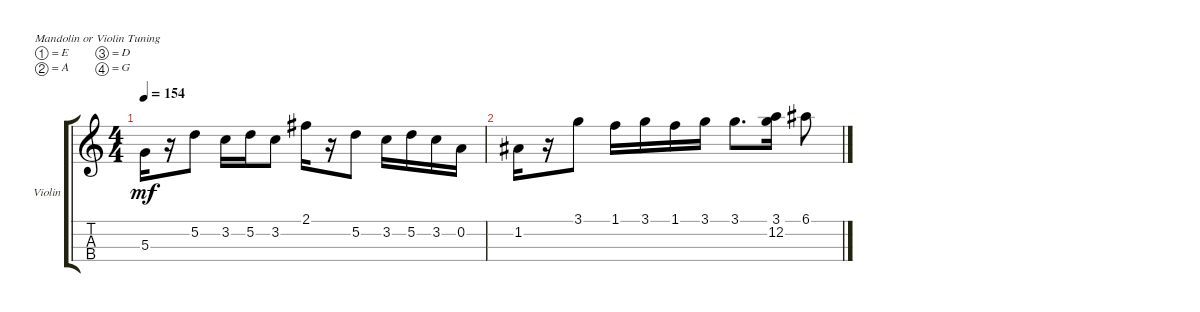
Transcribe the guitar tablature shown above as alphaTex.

\bracketExtendMode groupsimilarinstruments
\firstSystemTrackNameOrientation horizontal
\otherSystemsTrackNameOrientation horizontal
\track ("Track 16" "Violin") {instrument violin}
\staff {score tabs}
\tuning (E5 A4 D4 G3)
\ts (4 4)
\tempo 154
\clef g2
\ks c
5.3.16{dy mf} r.16 5.2.8 3.2.16 5.2.16 3.2.8 2.1.16 r.16 5.2.8 3.2.16 5.2.16 3.2.16 0.2.16 |
1.2.16 r.16 3.1.8 1.1.16 3.1.16 1.1.16 3.1.16 3.1.8{d} (3.1 12.2).16 6.1.8
